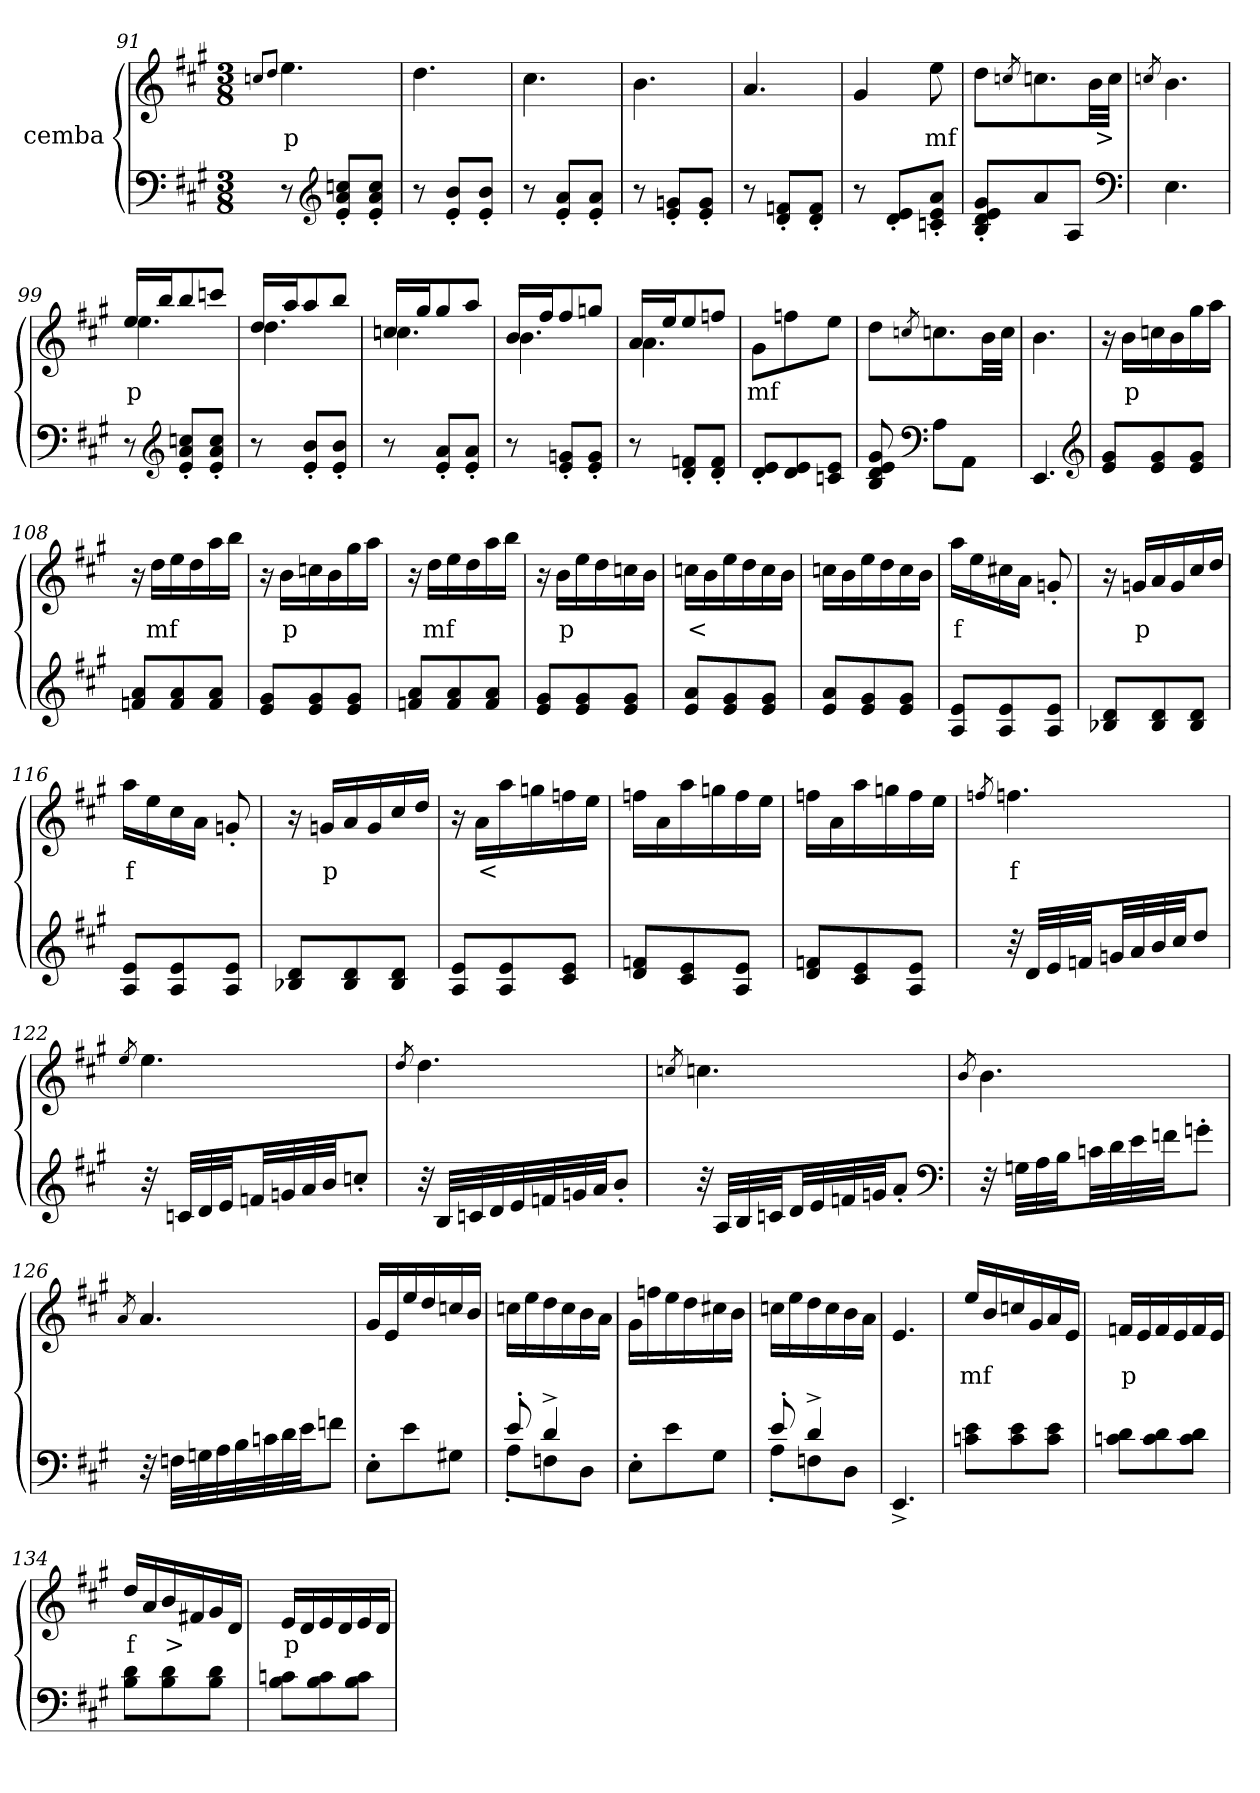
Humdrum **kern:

**kern	**kern	**text
*part2	*part1	*part1
*staff2	*staff1	*staff1
*I"cemba	*I"cemba	*
*clefF4	*clefG2	*
*k[f#c#g#]	*k[f#c#g#]	*
*A:	*A:	*
*M3/8	*M3/8	*
=91	=91	=91
.	8qccn/L	.
.	8qdd/J	.
8r	4.ee\	p
*clefG2	*	*
8e/'> 8a/'> 8ccn/'>L	.	.
8e/'> 8a/'> 8cc/'>J	.	.
=92	=92	=92
8r	4.dd\	.
8e/'> 8b/'>L	.	.
8e/'> 8b/'>J	.	.
=93	=93	=93
8r	4.cc#\	.
8e/'> 8a/'>L	.	.
8e/'> 8a/'>J	.	.
=94	=94	=94
8r	4.b\	.
8e/'> 8gn/'>L	.	.
8e/'> 8g/'>J	.	.
=95	=95	=95
8r	4.a/	.
8d/'> 8fn/'>L	.	.
8d/'> 8f/'>J	.	.
=96	=96	=96
8r	4g#/	.
8d/'> 8e/'>L	.	.
8cn/'> 8e/'> 8a/'>J	8ee\	mf
=97	=97	=97
8B/'> 8d/'> 8e/'> 8g#/'>L	8dd\L	.
.	8qccn/	.
8a/	8.cc\	.
8A/J	.	.
.	32b\LL	.
.	32cc\JJJ	>
*clefF4	*	*
=98	=98	=98
.	8qccn/	.
4.E\	4.b\	.
=99	=99	=99
*	*^	*
8r	16ee/LL	4.ee\	p
.	16bb/J	.	.
*clefG2	*	*	*
8e/'> 8a/'> 8ccn/'>L	8bb/	.	.
8e/'> 8a/'> 8cc/'>J	8cccn/J	.	.
=100	=100	=100	=100
8r	16dd/LL	4.dd\	.
.	16aa/J	.	.
8e/'> 8b/'>L	8aa/	.	.
8e/'> 8b/'>J	8bb/J	.	.
=101	=101	=101	=101
8r	16ccn/LL	4.ccn\	.
.	16gg#/J	.	.
8e/'> 8a/'>L	8gg#/	.	.
8e/'> 8a/'>J	8aa/J	.	.
=102	=102	=102	=102
8r	16b/LL	4.b\	.
.	16ff#/J	.	.
8e/'> 8gn/'>L	8ff#/	.	.
8e/'> 8g/'>J	8ggn/J	.	.
=103	=103	=103	=103
8r	16a/LL	4.a\	.
.	16ee/J	.	.
8d/'> 8fn/'>L	8ee/	.	.
8d/'> 8f/'>J	8ffn/J	.	.
*	*v	*v	*
=104	=104	=104
8d/'> 8e/'>L	8g#\L	mf
8d/ 8e/	8ffn\	.
8cn/ 8e/J	8ee\J	.
=105	=105	=105
8B/ 8d/ 8e/ 8g#/	8dd\L	.
*clefF4	*	*
.	8qccn/	.
8A\L	8.cc\	.
8AA\J	.	.
.	32b\LL	.
.	32cc\JJJ	.
=106	=106	=106
4.EE/	4.b\	.
*clefG2	*	*
=107	=107	=107
8e/ 8g#/L	16r	.
.	16b\LL	p
8e/ 8g#/	16ccn\	.
.	16b\	.
8e/ 8g#/J	16gg#\	.
.	16aa\JJ	.
=108	=108	=108
8fn/ 8a/L	16r	.
.	16dd\LL	mf
8f/ 8a/	16ee\	.
.	16dd\	.
8f/ 8a/J	16aa\	.
.	16bb\JJ	.
=109	=109	=109
8e/ 8g#/L	16r	.
.	16b\LL	p
8e/ 8g#/	16ccn\	.
.	16b\	.
8e/ 8g#/J	16gg#\	.
.	16aa\JJ	.
=110	=110	=110
8fn/ 8a/L	16r	.
.	16dd\LL	mf
8f/ 8a/	16ee\	.
.	16dd\	.
8f/ 8a/J	16aa\	.
.	16bb\JJ	.
=111	=111	=111
8e/ 8g#/L	16r	.
.	16b\LL	p
8e/ 8g#/	16ee\	.
.	16dd\	.
8e/ 8g#/J	16ccn\	.
.	16b\JJ	.
=112	=112	=112
8e/ 8a/L	16ccn\LL	<
.	16b\	.
8e/ 8g#/	16ee\	.
.	16dd\	.
8e/ 8g#/J	16cc\	.
.	16b\JJ	.
=113	=113	=113
8e/ 8a/L	16ccn\LL	.
.	16b\	.
8e/ 8g#/	16ee\	.
.	16dd\	.
8e/ 8g#/J	16cc\	.
.	16b\JJ	.
=114	=114	=114
8A/ 8e/L	16aa\LL	f
.	16ee\	.
8A/ 8e/	16cc#X\	.
.	16a\JJ	.
8A/ 8e/J	8gn'>/	.
=115	=115	=115
8B-X/ 8d/L	16r	.
.	16gn/LL	p
8B-/ 8d/	16a/	.
.	16g/	.
8B-/ 8d/J	16cc#/	.
.	16dd/JJ	.
=116	=116	=116
8A/ 8e/L	16aa\LL	f
.	16ee\	.
8A/ 8e/	16cc#\	.
.	16a\JJ	.
8A/ 8e/J	8gn'>/	.
=117	=117	=117
8B-X/ 8d/L	16r	.
.	16gn/LL	p
8B-/ 8d/	16a/	.
.	16g/	.
8B-/ 8d/J	16cc#/	.
.	16dd/JJ	.
=118	=118	=118
8A/ 8e/L	16r	.
.	16a\LL	<
8A/ 8e/	16aa\	.
.	16ggn\	.
8c#/ 8e/J	16ffn\	.
.	16ee\JJ	.
=119	=119	=119
8d/ 8fn/L	16ffn\LL	.
.	16a\	.
8c#/ 8e/	16aa\	.
.	16ggn\	.
8A/ 8e/J	16ff\	.
.	16ee\JJ	.
=120	=120	=120
8d/ 8fn/L	16ffn\LL	.
.	16a\	.
8c#/ 8e/	16aa\	.
.	16ggn\	.
8A/ 8e/J	16ff\	.
.	16ee\JJ	.
=121	=121	=121
.	8qffn/	.
32r	4.ff\	f
32d/LLL	.	.
32e/	.	.
32fn/JJ	.	.
32gn/LL	.	.
32a/	.	.
32b/	.	.
32cc#/JJ	.	.
8dd/J	.	.
=122	=122	=122
.	8qee/	.
32r	4.ee\	.
32cn/LLL	.	.
32d/	.	.
32e/JJ	.	.
32fn/LL	.	.
32gn/	.	.
32a/	.	.
32b/JJ	.	.
8ccn'>/J	.	.
=123	=123	=123
.	8qdd/	.
32r	4.dd\	.
32B/LLL	.	.
32cn/	.	.
32d/	.	.
32e/	.	.
32fn/	.	.
32gn/	.	.
32a/JJ	.	.
8b'>/J	.	.
=124	=124	=124
.	8qccn/	.
32r	4.cc\	.
32A/LLL	.	.
32B/	.	.
32cn/JJ	.	.
32d/LL	.	.
32e/	.	.
32fn/	.	.
32gn/JJ	.	.
8a'>/J	.	.
*clefF4	*	*
=125	=125	=125
.	8qb/	.
32r	4.b\	.
32Gn\LLL	.	.
32A\	.	.
32B\JJ	.	.
32cn\LL	.	.
32d\	.	.
32e\	.	.
32fn\JJ	.	.
8gn'>\J	.	.
=126	=126	=126
.	8qa/	.
32r	4.a/	.
32Fn\LLL	.	.
32Gn\	.	.
32A\	.	.
32B\	.	.
32cn\	.	.
32d\	.	.
32e\JJ	.	.
8fn\J	.	.
=127	=127	=127
8E'>\L	16g#/LL	.
.	16e/	.
8e\	16ee/	.
.	16dd/	.
8G#X\J	16ccn/	.
.	16b/JJ	.
=128	=128	=128
*^	*	*
8e'>/	8A'>\L	16ccn\LL	.
.	.	16ee\	.
4d^>/	8Fn\	16dd\	.
.	.	16cc\	.
.	8D\J	16b\	.
.	.	16a\JJ	.
*v	*v	*	*
=129	=129	=129
8E'>\L	16g#\LL	.
.	16ffn\	.
8e\	16ee\	.
.	16dd\	.
8G#\J	16cc#X\	.
.	16b\JJ	.
=130	=130	=130
*^	*	*
8e'>/	8A'>\L	16ccn\LL	.
.	.	16ee\	.
4d^>/	8Fn\	16dd\	.
.	.	16cc\	.
.	8D\J	16b\	.
.	.	16a\JJ	.
*v	*v	*	*
=131	=131	=131
4.EE^>/	4.e/	.
=132	=132	=132
8cn\ 8e\L	16ee/LL	mf
.	16b/	.
8c\ 8e\	16ccn/	.
.	16g#/	.
8c\ 8e\J	16a/	.
.	16e/JJ	.
=133	=133	=133
8cn\ 8d\L	16fn/LL	p
.	16e/	.
8c\ 8d\	16f/	.
.	16e/	.
8c\ 8d\J	16f/	.
.	16e/JJ	.
=134	=134	=134
8B\ 8d\L	16dd/LL	f
.	16a/	.
8B\ 8d\	16b/	>
.	16f#X/	.
8B\ 8d\J	16g#/	.
.	16d/JJ	.
=135	=135	=135
8B\ 8cn\L	16e/LL	p
.	16d/	.
8B\ 8c\	16e/	.
.	16d/	.
8B\ 8c\J	16e/	.
.	16d/JJ	.
=	=	=
*-	*-	*-
